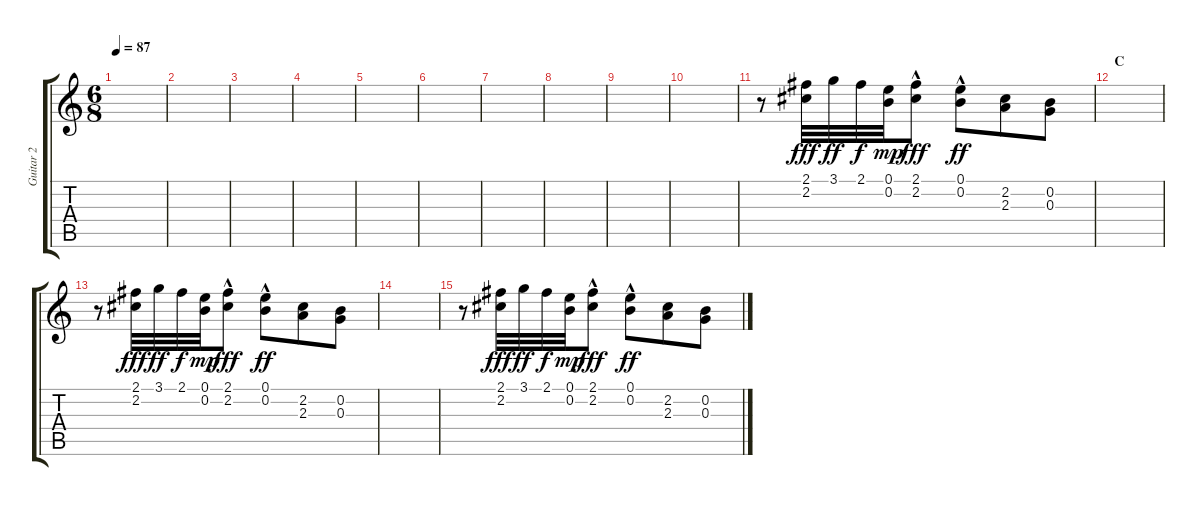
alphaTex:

\track ("Guitar 2" "Guitar 2") {instrument overdrivenguitar}
\staff {score tabs}
\tuning (E4 B3 G3 D3 A2 E2) {hide}
\ts (6 8)
\tempo 87
\clef g2
\ks c
|
|
|
|
|
|
|
|
|
|
r.8 (2.1 2.2).32{dy fff} 3.1.32{dy ff} 2.1.32{dy f} (0.1 0.2).32{dy mp} (2.1{hac} 2.2).8{dy fff} (0.1 0.2{hac}).8{dy ff} (2.2 2.3).8 (0.2 0.3).8 |
\section ("" "C")
|
r.8 (2.1 2.2).32{dy fff} 3.1.32{dy ff} 2.1.32{dy f} (0.1 0.2).32{dy mp} (2.1{hac} 2.2).8{dy fff} (0.1 0.2{hac}).8{dy ff} (2.2 2.3).8 (0.2 0.3).8 |
|
r.8 (2.1 2.2).32{dy fff} 3.1.32{dy ff} 2.1.32{dy f} (0.1 0.2).32{dy mp} (2.1{hac} 2.2).8{dy fff} (0.1 0.2{hac}).8{dy ff} (2.2 2.3).8 (0.2 0.3).8
